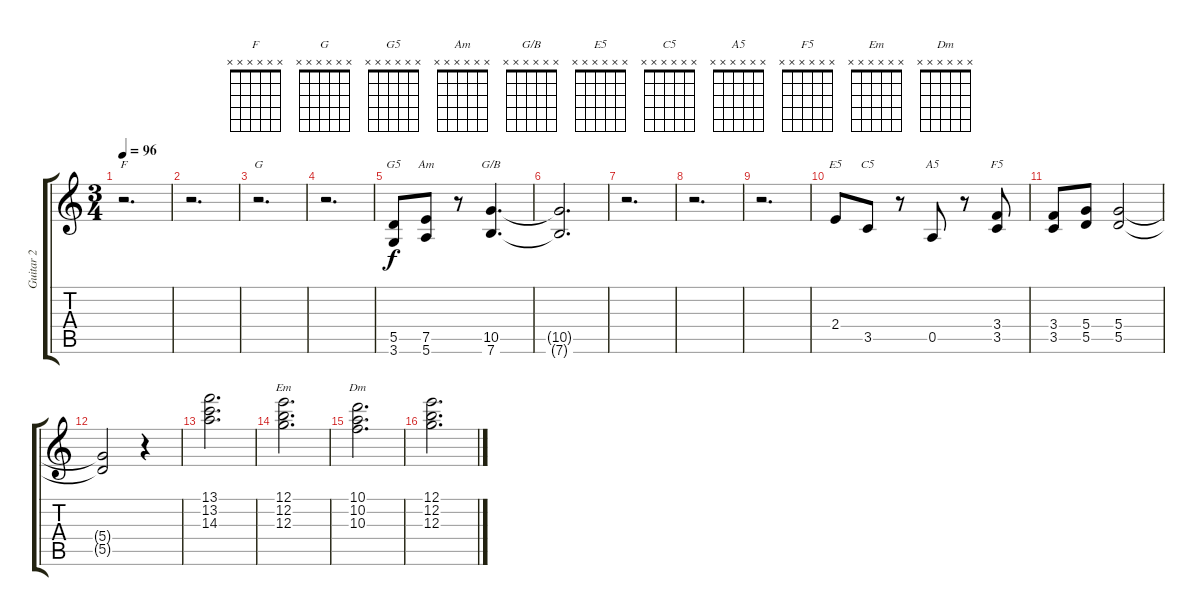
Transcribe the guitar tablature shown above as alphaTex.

\track ("Guitar 2" "Guitar 2") {instrument overdrivenguitar}
\staff {score tabs}
\tuning (E4 B3 G3 D3 A2 E2) {hide}
\chord ("F" x x x x x x)
\chord ("G" x x x x x x)
\chord ("G5" x x x x x x)
\chord ("Am" x x x x x x)
\chord ("G/B" x x x x x x)
\chord ("E5" x x x x x x)
\chord ("C5" x x x x x x)
\chord ("A5" x x x x x x)
\chord ("F5" x x x x x x)
\chord ("Em" x x x x x x)
\chord ("Dm" x x x x x x)
\ts (3 4)
\tempo 96
\clef g2
\ks c
r.2{d ch "F" dy f} |
r.2{d} |
r.2{d ch "G"} |
r.2{d} |
(5.5 3.6).8{ch "G5"} (7.5 5.6).8{ch "Am"} r.8 (10.5 7.6).4{d ch "G/B"} |
(10.5{t} 7.6{t}).2{d} |
r.2{d} |
r.2{d} |
r.2{d} |
2.4.8{ch "E5"} 3.5.8{ch "C5"} r.8 0.5.8{ch "A5"} r.8 (3.4 3.5).8{ch "F5"} |
(3.4 3.5).8 (5.4 5.5).8 (5.4 5.5).2 |
(5.4{t} 5.5{t}).2 r.4 |
(13.1 13.2 14.3).2{d} |
(12.1 12.2 12.3).2{d ch "Em"} |
(10.1 10.2 10.3).2{d ch "Dm"} |
(12.1 12.2 12.3).2{d}
